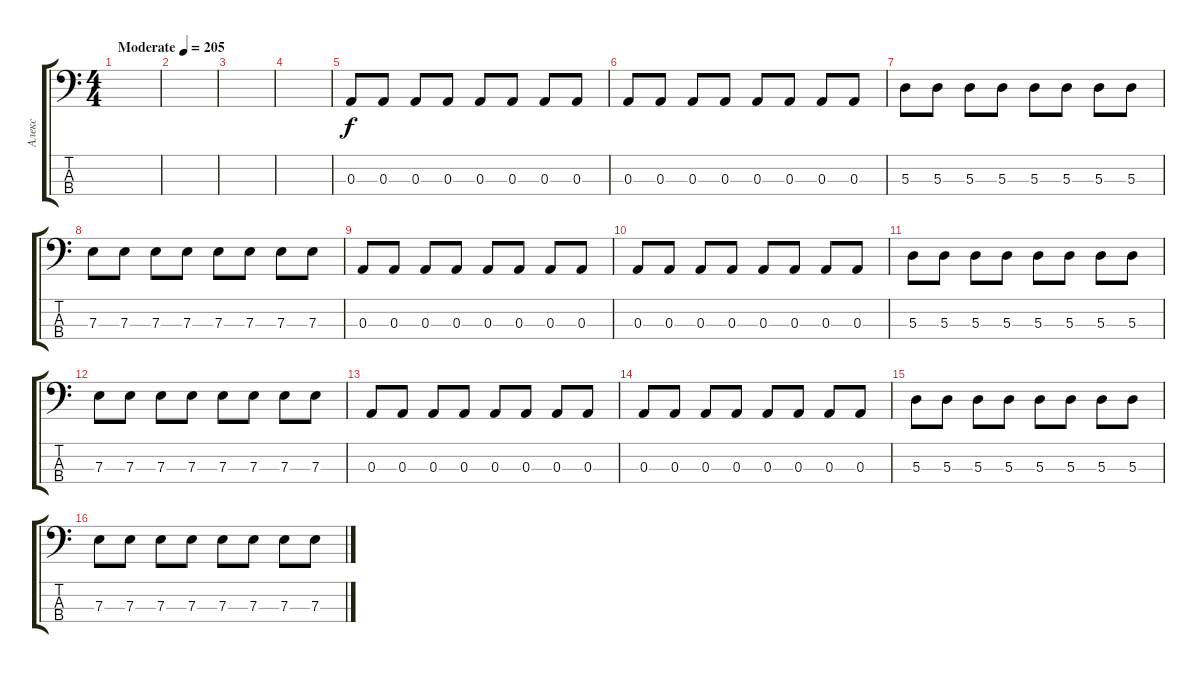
\track ("Алекс" "Алекс") {instrument electricbassfinger}
\staff {score tabs}
\tuning (G2 D2 A1 E1) {hide}
\ts (4 4)
\tempo (205 "Moderate")
\clef f4
\ks c
|
|
|
|
0.3.8 0.3.8 0.3.8 0.3.8 0.3.8 0.3.8 0.3.8 0.3.8 |
0.3.8 0.3.8 0.3.8 0.3.8 0.3.8 0.3.8 0.3.8 0.3.8 |
5.3.8 5.3.8 5.3.8 5.3.8 5.3.8 5.3.8 5.3.8 5.3.8 |
7.3.8 7.3.8 7.3.8 7.3.8 7.3.8 7.3.8 7.3.8 7.3.8 |
0.3.8 0.3.8 0.3.8 0.3.8 0.3.8 0.3.8 0.3.8 0.3.8 |
0.3.8 0.3.8 0.3.8 0.3.8 0.3.8 0.3.8 0.3.8 0.3.8 |
5.3.8 5.3.8 5.3.8 5.3.8 5.3.8 5.3.8 5.3.8 5.3.8 |
7.3.8 7.3.8 7.3.8 7.3.8 7.3.8 7.3.8 7.3.8 7.3.8 |
0.3.8 0.3.8 0.3.8 0.3.8 0.3.8 0.3.8 0.3.8 0.3.8 |
0.3.8 0.3.8 0.3.8 0.3.8 0.3.8 0.3.8 0.3.8 0.3.8 |
5.3.8 5.3.8 5.3.8 5.3.8 5.3.8 5.3.8 5.3.8 5.3.8 |
7.3.8 7.3.8 7.3.8 7.3.8 7.3.8 7.3.8 7.3.8 7.3.8
